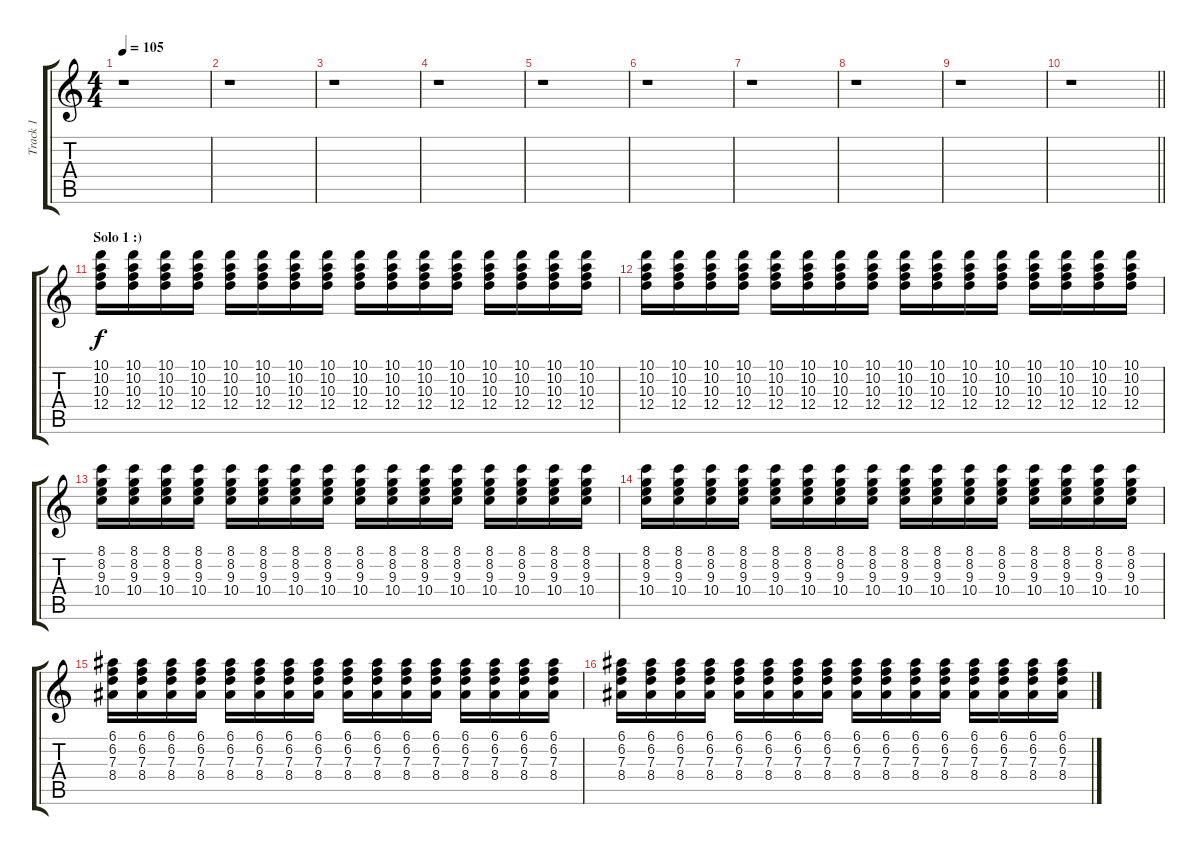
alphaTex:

\track ("Track 1" "Track 1") {instrument distortionguitar}
\staff {score tabs}
\tuning (E4 B3 G3 D3 A2 D2) {hide}
\ts (4 4)
\tempo 105
\clef g2
\ks c
r.1{dy f} |
r.1 |
r.1 |
r.1 |
r.1 |
r.1 |
r.1 |
r.1 |
r.1 |
\barLineRight lightlight
r.1 |
\section ("" "Solo 1 :)")
(10.1 10.2 10.3 12.4).16 (10.1 10.2 10.3 12.4).16 (10.1 10.2 10.3 12.4).16 (10.1 10.2 10.3 12.4).16 (10.1 10.2 10.3 12.4).16 (10.1 10.2 10.3 12.4).16 (10.1 10.2 10.3 12.4).16 (10.1 10.2 10.3 12.4).16 (10.1 10.2 10.3 12.4).16 (10.1 10.2 10.3 12.4).16 (10.1 10.2 10.3 12.4).16 (10.1 10.2 10.3 12.4).16 (10.1 10.2 10.3 12.4).16 (10.1 10.2 10.3 12.4).16 (10.1 10.2 10.3 12.4).16 (10.1 10.2 10.3 12.4).16 |
(10.1 10.2 10.3 12.4).16 (10.1 10.2 10.3 12.4).16 (10.1 10.2 10.3 12.4).16 (10.1 10.2 10.3 12.4).16 (10.1 10.2 10.3 12.4).16 (10.1 10.2 10.3 12.4).16 (10.1 10.2 10.3 12.4).16 (10.1 10.2 10.3 12.4).16 (10.1 10.2 10.3 12.4).16 (10.1 10.2 10.3 12.4).16 (10.1 10.2 10.3 12.4).16 (10.1 10.2 10.3 12.4).16 (10.1 10.2 10.3 12.4).16 (10.1 10.2 10.3 12.4).16 (10.1 10.2 10.3 12.4).16 (10.1 10.2 10.3 12.4).16 |
(8.1 8.2 9.3 10.4).16 (8.1 8.2 9.3 10.4).16 (8.1 8.2 9.3 10.4).16 (8.1 8.2 9.3 10.4).16 (8.1 8.2 9.3 10.4).16 (8.1 8.2 9.3 10.4).16 (8.1 8.2 9.3 10.4).16 (8.1 8.2 9.3 10.4).16 (8.1 8.2 9.3 10.4).16 (8.1 8.2 9.3 10.4).16 (8.1 8.2 9.3 10.4).16 (8.1 8.2 9.3 10.4).16 (8.1 8.2 9.3 10.4).16 (8.1 8.2 9.3 10.4).16 (8.1 8.2 9.3 10.4).16 (8.1 8.2 9.3 10.4).16 |
(8.1 8.2 9.3 10.4).16 (8.1 8.2 9.3 10.4).16 (8.1 8.2 9.3 10.4).16 (8.1 8.2 9.3 10.4).16 (8.1 8.2 9.3 10.4).16 (8.1 8.2 9.3 10.4).16 (8.1 8.2 9.3 10.4).16 (8.1 8.2 9.3 10.4).16 (8.1 8.2 9.3 10.4).16 (8.1 8.2 9.3 10.4).16 (8.1 8.2 9.3 10.4).16 (8.1 8.2 9.3 10.4).16 (8.1 8.2 9.3 10.4).16 (8.1 8.2 9.3 10.4).16 (8.1 8.2 9.3 10.4).16 (8.1 8.2 9.3 10.4).16 |
(6.1 6.2 7.3 8.4).16 (6.1 6.2 7.3 8.4).16 (6.1 6.2 7.3 8.4).16 (6.1 6.2 7.3 8.4).16 (6.1 6.2 7.3 8.4).16 (6.1 6.2 7.3 8.4).16 (6.1 6.2 7.3 8.4).16 (6.1 6.2 7.3 8.4).16 (6.1 6.2 7.3 8.4).16 (6.1 6.2 7.3 8.4).16 (6.1 6.2 7.3 8.4).16 (6.1 6.2 7.3 8.4).16 (6.1 6.2 7.3 8.4).16 (6.1 6.2 7.3 8.4).16 (6.1 6.2 7.3 8.4).16 (6.1 6.2 7.3 8.4).16 |
(6.1 6.2 7.3 8.4).16 (6.1 6.2 7.3 8.4).16 (6.1 6.2 7.3 8.4).16 (6.1 6.2 7.3 8.4).16 (6.1 6.2 7.3 8.4).16 (6.1 6.2 7.3 8.4).16 (6.1 6.2 7.3 8.4).16 (6.1 6.2 7.3 8.4).16 (6.1 6.2 7.3 8.4).16 (6.1 6.2 7.3 8.4).16 (6.1 6.2 7.3 8.4).16 (6.1 6.2 7.3 8.4).16 (6.1 6.2 7.3 8.4).16 (6.1 6.2 7.3 8.4).16 (6.1 6.2 7.3 8.4).16 (6.1 6.2 7.3 8.4).16
